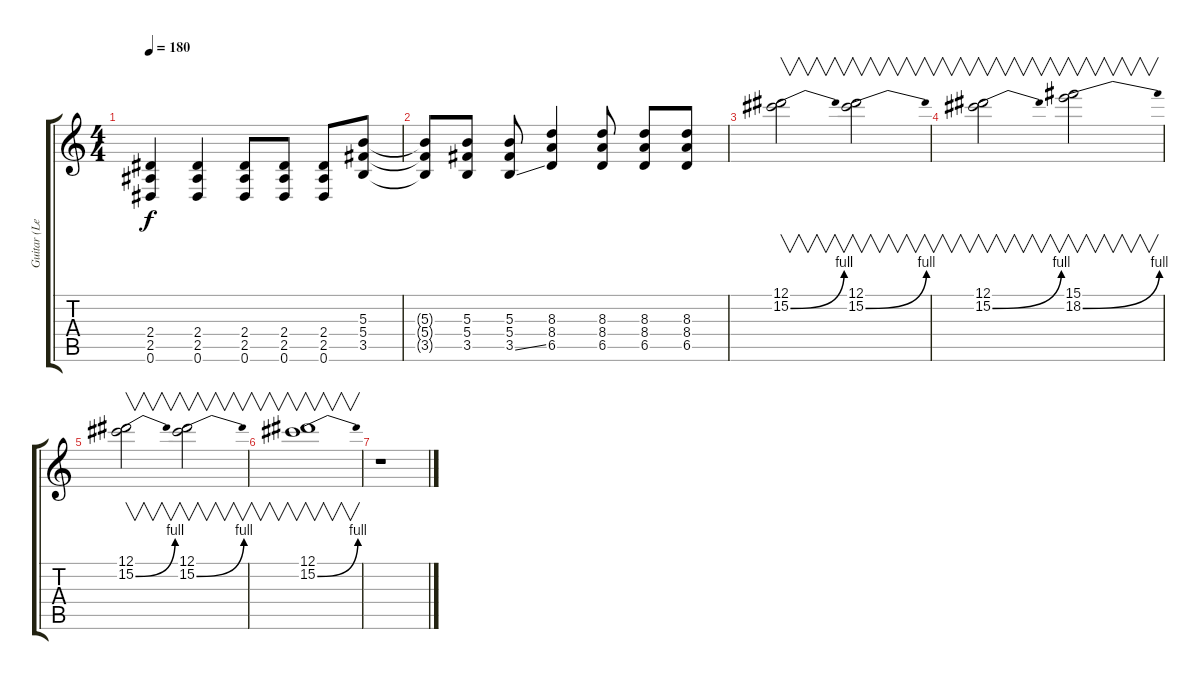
\track ("Guitar (Lead)" "Guitar (Le") {instrument distortionguitar}
\staff {score tabs}
\tuning (Eb4 Bb3 Gb3 Db3 Ab2 Eb2) {hide}
\ts (4 4)
\tempo 180
\clef g2
\ks c
(2.4 2.5 0.6).4{dy f} (2.4 2.5 0.6).4 (2.4 2.5 0.6).8 (2.4 2.5 0.6).8 (2.4 2.5 0.6).8 (5.3 5.4 3.5).8 |
(5.3{t} 5.4{t} 3.5{t}).8 (5.3 5.4 3.5).8 (5.3 5.4 3.5{ss}).8 (8.3 8.4 6.5).4 (8.3 8.4 6.5).8 (8.3 8.4 6.5).8 (8.3 8.4 6.5).8 |
(12.1 15.2{be (bend 0 0 60 4)}).2{v} (12.1 15.2{be (bend 0 0 60 4)}).2{v} |
(12.1 15.2{be (bend 0 0 60 4)}).2{v} (15.1 18.2{be (bend 0 0 60 4)}).2{v} |
(12.1 15.2{be (bend 0 0 60 4)}).2{v} (12.1 15.2{be (bend 0 0 60 4)}).2{v} |
(12.1 15.2{be (bend 0 0 60 4)}).1{v} |
r.1
